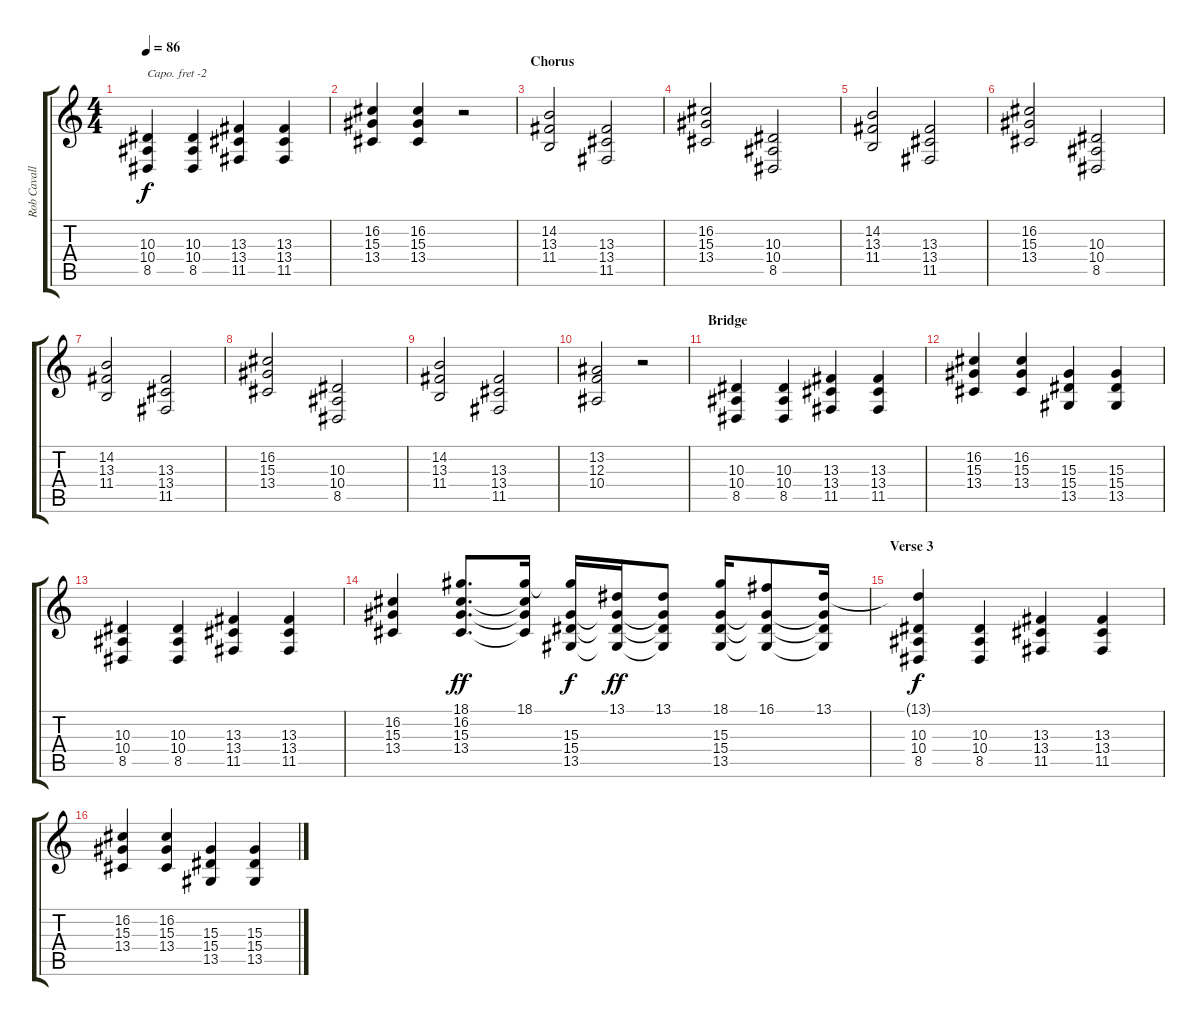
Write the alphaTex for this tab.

\track ("Rob Cavallo (Piano)" "Rob Cavall") {instrument brightacousticpiano}
\staff {score tabs}
\capo -2
\tuning (E4 B3 G3 D3 A2 E2) {hide}
\ts (4 4)
\tempo 86
\clef g2
\ks c
(10.3 10.4 8.5).4{dy f} (10.3 10.4 8.5).4 (13.3 13.4 11.5).4 (13.3 13.4 11.5).4 |
(16.2 15.3 13.4).4 (16.2 15.3 13.4).4 r.2 |
\section ("" "Chorus")
(14.2 13.3 11.4).2 (13.3 13.4 11.5).2 |
(16.2 15.3 13.4).2 (10.3 10.4 8.5).2 |
(14.2 13.3 11.4).2 (13.3 13.4 11.5).2 |
(16.2 15.3 13.4).2 (10.3 10.4 8.5).2 |
(14.2 13.3 11.4).2 (13.3 13.4 11.5).2 |
(16.2 15.3 13.4).2 (10.3 10.4 8.5).2 |
(14.2 13.3 11.4).2 (13.3 13.4 11.5).2 |
(13.2 12.3 10.4).2 r.2 |
\section ("" "Bridge")
(10.3 10.4 8.5).4 (10.3 10.4 8.5).4 (13.3 13.4 11.5).4 (13.3 13.4 11.5).4 |
(16.2 15.3 13.4).4 (16.2 15.3 13.4).4 (15.3 15.4 13.5).4 (15.3 15.4 13.5).4 |
(10.3 10.4 8.5).4 (10.3 10.4 8.5).4 (13.3 13.4 11.5).4 (13.3 13.4 11.5).4 |
(16.2 15.3 13.4).4 (18.1 16.2 15.3 13.4).8{d dy ff} (18.1 16.2{t} 15.3{t} 13.4{t}).16 (18.1{t} 15.3 15.4 13.5).16{dy f} (13.1 15.3{t} 15.4{t} 13.5{t}).16{dy ff} (13.1 15.3{t} 15.4{t} 13.5{t}).8 (18.1 15.3 15.4 13.5).16 (16.1 15.3{t} 15.4{t} 13.5{t}).8 (13.1 15.3{t} 15.4{t} 13.5{t}).16 |
\section ("" "Verse 3")
(13.1{t} 10.3 10.4 8.5).4{dy f} (10.3 10.4 8.5).4 (13.3 13.4 11.5).4 (13.3 13.4 11.5).4 |
(16.2 15.3 13.4).4 (16.2 15.3 13.4).4 (15.3 15.4 13.5).4 (15.3 15.4 13.5).4
